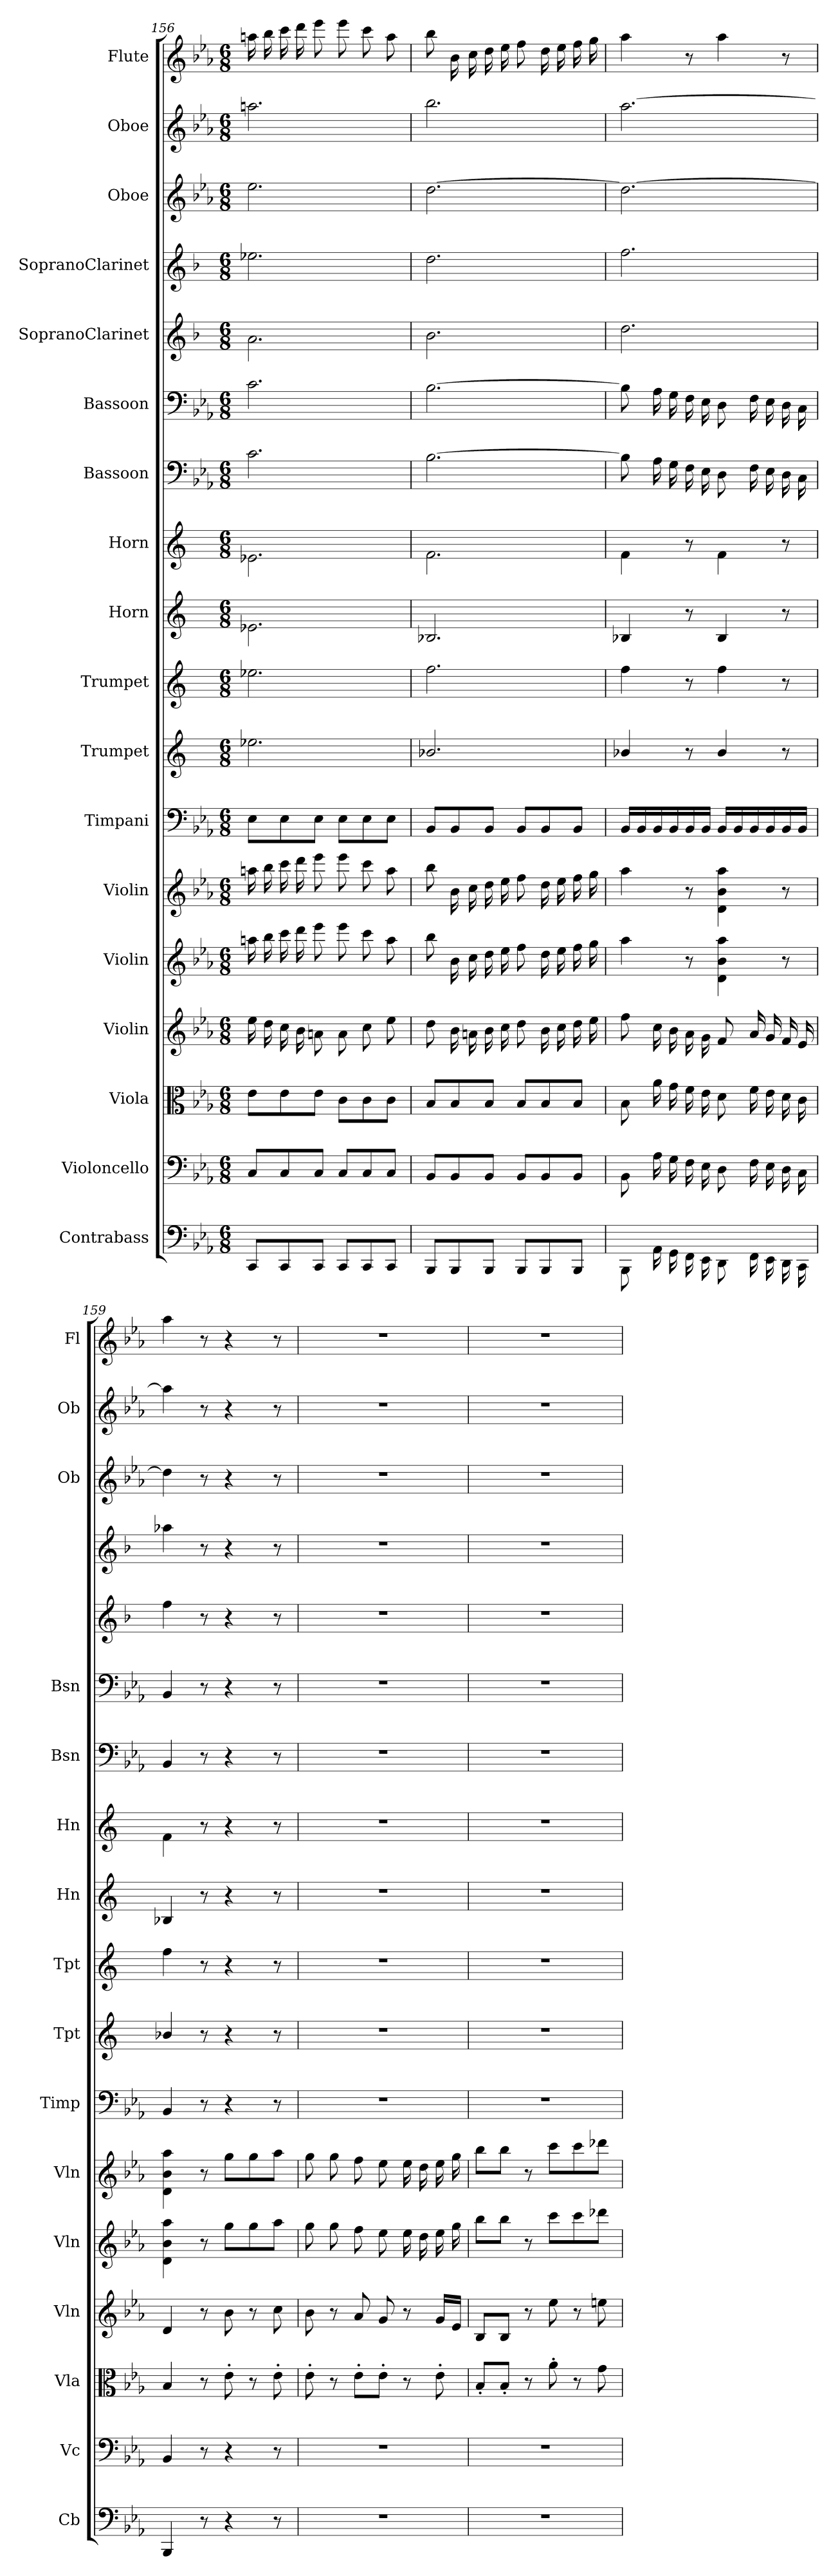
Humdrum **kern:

**kern	**kern	**kern	**kern	**kern	**kern	**kern	**kern	**kern	**kern	**kern	**kern	**kern	**kern	**kern	**kern	**kern	**kern
*part18	*part17	*part16	*part15	*part14	*part13	*part12	*part11	*part10	*part9	*part8	*part7	*part6	*part5	*part4	*part3	*part2	*part1
*staff18	*staff17	*staff16	*staff15	*staff14	*staff13	*staff12	*staff11	*staff10	*staff9	*staff8	*staff7	*staff6	*staff5	*staff4	*staff3	*staff2	*staff1
*I"Contrabass	*I"Violoncello	*I"Viola	*I"Violin	*I"Violin	*I"Violin	*I"Timpani	*I"Trumpet	*I"Trumpet	*I"Horn	*I"Horn	*I"Bassoon	*I"Bassoon	*I"SopranoClarinet	*I"SopranoClarinet	*I"Oboe	*I"Oboe	*I"Flute
*I'Cb	*I'Vc	*I'Vla	*I'Vln	*I'Vln	*I'Vln	*I'Timp	*I'Tpt	*I'Tpt	*I'Hn	*I'Hn	*I'Bsn	*I'Bsn	*	*	*I'Ob	*I'Ob	*I'Fl
*clefF4	*clefF4	*clefC3	*clefG2	*clefG2	*clefG2	*clefF4	*clefG2	*clefG2	*clefG2	*clefG2	*clefF4	*clefF4	*clefG2	*clefG2	*clefG2	*clefG2	*clefG2
*k[b-e-a-]	*k[b-e-a-]	*k[b-e-a-]	*k[b-e-a-]	*k[b-e-a-]	*k[b-e-a-]	*k[b-e-a-]	*k[]	*k[]	*k[]	*k[]	*k[b-e-a-]	*k[b-e-a-]	*k[b-]	*k[b-]	*k[b-e-a-]	*k[b-e-a-]	*k[b-e-a-]
*M6/8	*M6/8	*M6/8	*M6/8	*M6/8	*M6/8	*M6/8	*M6/8	*M6/8	*M6/8	*M6/8	*M6/8	*M6/8	*M6/8	*M6/8	*M6/8	*M6/8	*M6/8
=156	=156	=156	=156	=156	=156	=156	=156	=156	=156	=156	=156	=156	=156	=156	=156	=156	=156
8CC/L	8C/L	8e-\L	16ee-\	16aan\	16aan\	8E-\L	2.ee-X\	2.ee-X\	2.e-X\	2.e-X\	2.c\	2.c\	2.a\	2.ee-X\	2.ee-\	2.aan\	16aan\
.	.	.	16dd\	16bb-\	16bb-\	.	.	.	.	.	.	.	.	.	.	.	16bb-\
8CC/	8C/	8e-\	16cc\	16ccc\	16ccc\	8E-\	.	.	.	.	.	.	.	.	.	.	16ccc\
.	.	.	16b-\	16ddd\	16ddd\	.	.	.	.	.	.	.	.	.	.	.	16ddd\
8CC/J	8C/J	8e-\J	8an\	8eee-\	8eee-\	8E-\J	.	.	.	.	.	.	.	.	.	.	8eee-\
8CC/L	8C/L	8c\L	8a\	8eee-\	8eee-\	8E-\L	.	.	.	.	.	.	.	.	.	.	8eee-\
8CC/	8C/	8c\	8cc\	8ccc\	8ccc\	8E-\	.	.	.	.	.	.	.	.	.	.	8ccc\
8CC/J	8C/J	8c\J	8ee-\	8aa\	8aa\	8E-\J	.	.	.	.	.	.	.	.	.	.	8aa\
=157	=157	=157	=157	=157	=157	=157	=157	=157	=157	=157	=157	=157	=157	=157	=157	=157	=157
8BBB-/L	8BB-/L	8B-/L	8dd\	8bb-\	8bb-\	8BB-/L	2.b-X/	2.ff\	2.B-X/	2.f\	[2.B-\	[2.B-\	2.b-\	2.dd\	[2.dd\	2.bb-\	8bb-\
8BBB-/	8BB-/	8B-/	16b-\	16b-\	16b-\	8BB-/	.	.	.	.	.	.	.	.	.	.	16b-\
.	.	.	16an\	16cc\	16cc\	.	.	.	.	.	.	.	.	.	.	.	16cc\
8BBB-/J	8BB-/J	8B-/J	16b-\	16dd\	16dd\	8BB-/J	.	.	.	.	.	.	.	.	.	.	16dd\
.	.	.	16cc\	16ee-\	16ee-\	.	.	.	.	.	.	.	.	.	.	.	16ee-\
8BBB-/L	8BB-/L	8B-/L	8dd\	8ff\	8ff\	8BB-/L	.	.	.	.	.	.	.	.	.	.	8ff\
8BBB-/	8BB-/	8B-/	16b-\	16dd\	16dd\	8BB-/	.	.	.	.	.	.	.	.	.	.	16dd\
.	.	.	16cc\	16ee-\	16ee-\	.	.	.	.	.	.	.	.	.	.	.	16ee-\
8BBB-/J	8BB-/J	8B-/J	16dd\	16ff\	16ff\	8BB-/J	.	.	.	.	.	.	.	.	.	.	16ff\
.	.	.	16ee-\	16gg\	16gg\	.	.	.	.	.	.	.	.	.	.	.	16gg\
=158	=158	=158	=158	=158	=158	=158	=158	=158	=158	=158	=158	=158	=158	=158	=158	=158	=158
8BBB-\	8BB-\	8B-\	8ff\	4aa-\	4aa-\	16BB-/LL	4b-X/	4ff\	4B-X/	4f\	8B-\]	8B-\]	2.dd\	2.ff\	2.dd\_	[2.aa-\	4aa-\
.	.	.	.	.	.	16BB-/	.	.	.	.	.	.	.	.	.	.	.
16AA-\	16A-\	16a-\	16cc\	.	.	16BB-/	.	.	.	.	16A-\	16A-\	.	.	.	.	.
16GG\	16G\	16g\	16b-\	.	.	16BB-/	.	.	.	.	16G\	16G\	.	.	.	.	.
16FF\	16F\	16f\	16a-\	8r	8r	16BB-/	8r	8r	8r	8r	16F\	16F\	.	.	.	.	8r
16EE-\	16E-\	16e-\	16g\	.	.	16BB-/JJ	.	.	.	.	16E-\	16E-\	.	.	.	.	.
8DD\	8D\	8d\	8f/	4d\ 4b-\ 4aa-\	4d\ 4b-\ 4aa-\	16BB-/LL	4b-/	4ff\	4B-/	4f\	8D\	8D\	.	.	.	.	4aa-\
.	.	.	.	.	.	16BB-/	.	.	.	.	.	.	.	.	.	.	.
16FF\	16F\	16f\	16a-/	.	.	16BB-/	.	.	.	.	16F\	16F\	.	.	.	.	.
16EE-\	16E-\	16e-\	16g/	.	.	16BB-/	.	.	.	.	16E-\	16E-\	.	.	.	.	.
16DD\	16D\	16d\	16f/	8r	8r	16BB-/	8r	8r	8r	8r	16D\	16D\	.	.	.	.	8r
16CC\	16C\	16c\	16e-/	.	.	16BB-/JJ	.	.	.	.	16C\	16C\	.	.	.	.	.
=159	=159	=159	=159	=159	=159	=159	=159	=159	=159	=159	=159	=159	=159	=159	=159	=159	=159
4BBB-/	4BB-/	4B-/	4d/	4d\ 4b-\ 4aa-\	4d\ 4b-\ 4aa-\	4BB-/	4b-X/	4ff\	4B-X/	4f\	4BB-/	4BB-/	4ff\	4aa-X\	4dd\]	4aa-\]	4aa-\
8r	8r	8r	8r	8r	8r	8r	8r	8r	8r	8r	8r	8r	8r	8r	8r	8r	8r
4r	4r	8e-'\	8b-\	8gg\L	8gg\L	4r	4r	4r	4r	4r	4r	4r	4r	4r	4r	4r	4r
.	.	8r	8r	8gg\	8gg\	.	.	.	.	.	.	.	.	.	.	.	.
8r	8r	8e-'\	8cc\	8aa-\J	8aa-\J	8r	8r	8r	8r	8r	8r	8r	8r	8r	8r	8r	8r
=160	=160	=160	=160	=160	=160	=160	=160	=160	=160	=160	=160	=160	=160	=160	=160	=160	=160
2.r	2.r	8e-'\	8b-\	8gg\	8gg\	2.r	2.r	2.r	2.r	2.r	2.r	2.r	2.r	2.r	2.r	2.r	2.r
.	.	8r	8r	8gg\	8gg\	.	.	.	.	.	.	.	.	.	.	.	.
.	.	8e-'\L	8a-/	8ff\	8ff\	.	.	.	.	.	.	.	.	.	.	.	.
.	.	8e-'\J	8g/	8ee-\	8ee-\	.	.	.	.	.	.	.	.	.	.	.	.
.	.	8r	8r	16ee-\	16ee-\	.	.	.	.	.	.	.	.	.	.	.	.
.	.	.	.	16dd\	16dd\	.	.	.	.	.	.	.	.	.	.	.	.
.	.	8e-'\	16g/LL	16ee-\	16ee-\	.	.	.	.	.	.	.	.	.	.	.	.
.	.	.	16e-/JJ	16gg\	16gg\	.	.	.	.	.	.	.	.	.	.	.	.
=161	=161	=161	=161	=161	=161	=161	=161	=161	=161	=161	=161	=161	=161	=161	=161	=161	=161
2.r	2.r	8B-'/L	8B-/L	8bb-\L	8bb-\L	2.r	2.r	2.r	2.r	2.r	2.r	2.r	2.r	2.r	2.r	2.r	2.r
.	.	8B-'/J	8B-/J	8bb-\J	8bb-\J	.	.	.	.	.	.	.	.	.	.	.	.
.	.	8r	8r	8r	8r	.	.	.	.	.	.	.	.	.	.	.	.
.	.	8a-'\	8ee-\	8ccc\L	8ccc\L	.	.	.	.	.	.	.	.	.	.	.	.
.	.	8r	8r	8ccc\	8ccc\	.	.	.	.	.	.	.	.	.	.	.	.
.	.	8g\	8een\	8ddd-X\J	8ddd-X\J	.	.	.	.	.	.	.	.	.	.	.	.
=	=	=	=	=	=	=	=	=	=	=	=	=	=	=	=	=	=
*-	*-	*-	*-	*-	*-	*-	*-	*-	*-	*-	*-	*-	*-	*-	*-	*-	*-
